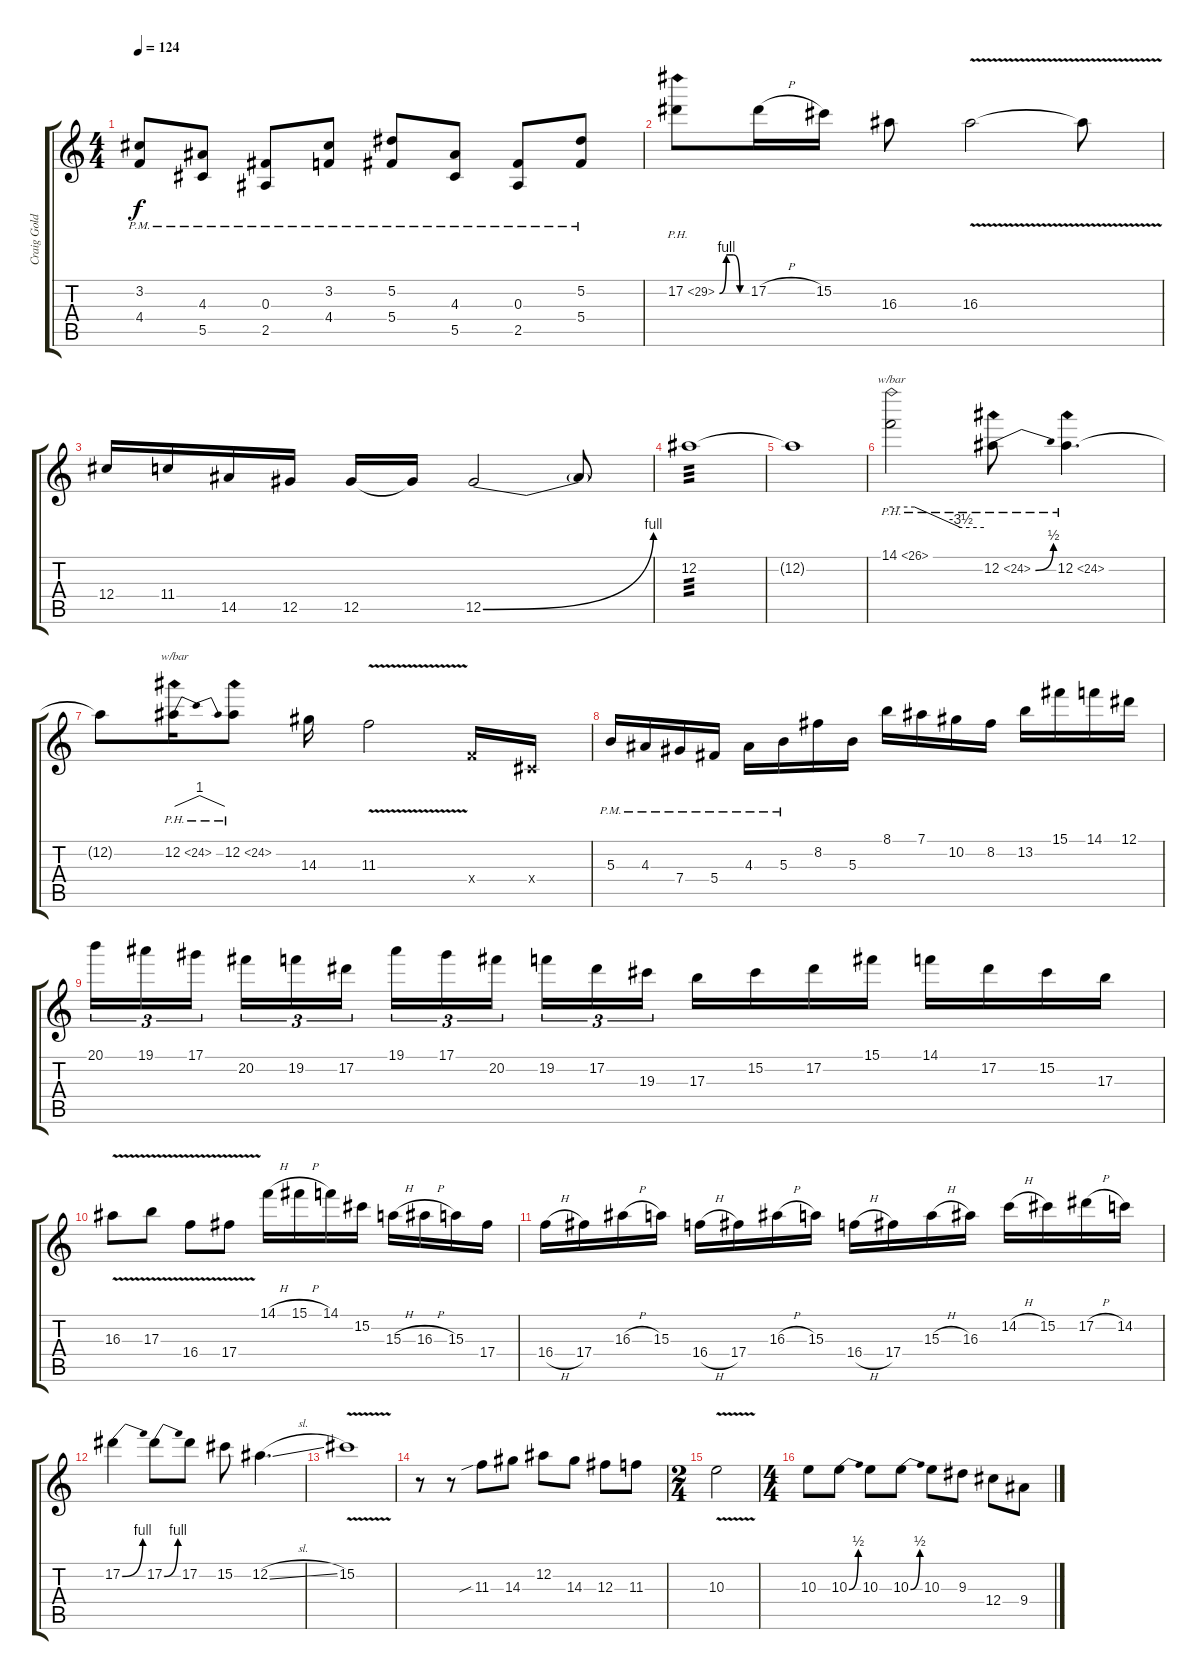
\track ("Craig Goldy - Lead" "Craig Gold") {instrument overdrivenguitar}
\staff {score tabs}
\tuning (Eb4 Bb3 Gb3 Db3 Ab2 Db2) {hide}
\ts (4 4)
\tempo 124
\clef g2
\ks c
(3.2{pm} 4.4{pm}).8{dy f} (4.3{pm} 5.5{pm}).8 (0.3{pm} 2.5{pm}).8 (3.2{pm} 4.4{pm}).8 (5.2{pm} 5.4{pm}).8 (4.3{pm} 5.5{pm}).8 (0.3{pm} 2.5{pm}).8 (5.2{pm} 5.4{pm}).8 |
17.2{be (custom 0 0 15 4 30 4 45 0 60 0) ph 12}.8 17.2{h}.16 15.2.16 16.3.8 16.3{v}.2 16.3{t}.8 |
12.4.16 11.4.16 14.5.16 12.5.16 12.5.16 12.5{t}.16 12.5{be (bend 0 0 60 4)}.2 12.5{t}.8 |
12.2.1{tp 3} |
12.2{t}.1 |
14.1{ph 12}.2{tbe (custom default 0 0 15 0 45 -14 60 -14)} 12.2{be (bend 0 0 60 2) ph 12}.8 12.2{ph 12}.4{d} |
12.2{t}.8 12.2{ph 12}.16{tbe (dip default 0 0 30 4 60 0)} 12.2{ph 12}.8 14.3.16 11.3{v}.2 4.4{x}.16 0.4{x}.16 |
5.3{pm}.16 4.3{pm}.16 7.4{pm}.16 5.4{pm}.16 4.3{pm}.16 5.3{pm}.16 8.2.16 5.3.16 8.1.16 7.1.16 10.2.16 8.2.16 13.2.16 15.1.16 14.1.16 12.1.16 |
20.1.16{tu (3 2)} 19.1.16{tu (3 2)} 17.1.16{tu (3 2) beam splitsecondary} 20.2.16{tu (3 2)} 19.2.16{tu (3 2)} 17.2.16{tu (3 2)} 19.1.16{tu (3 2)} 17.1.16{tu (3 2)} 20.2.16{tu (3 2) beam splitsecondary} 19.2.16{tu (3 2)} 17.2.16{tu (3 2)} 19.3.16{tu (3 2)} 17.3.16 15.2.16 17.2.16 15.1.16 14.1.16 17.2.16 15.2.16 17.3.16 |
16.3{v}.8 17.3{v}.8 16.4{v}.8 17.4{v}.8 14.1{h}.16 15.1{h}.16 14.1.16 15.2.16 15.3{h}.16 16.3{h}.16 15.3.16 17.4.16 |
16.4{h}.16 17.4.16 16.3{h}.16 15.3.16 16.4{h}.16 17.4.16 16.3{h}.16 15.3.16 16.4{h}.16 17.4.16 15.3{h}.16 16.3.16 14.2{h}.16 15.2.16 17.2{h}.16 14.2.16 |
17.2{be (bend 0 0 60 4)}.4 17.2{be (bend 0 0 60 4)}.8 17.2.8 15.2.8 12.2{sl}.4{d} |
15.2{v}.1 |
r.8 r.8 11.3{sib}.8 14.3.8 12.2.8 14.3.8 12.3.8 11.3.8 |
\ts (2 4)
10.3{v}.2 |
\ts (4 4)
10.3.8 10.3{be (bend 0 0 60 2)}.8 10.3.8 10.3{be (bend 0 0 60 2)}.8 10.3.8 9.3.8 12.4.8 9.4.8
